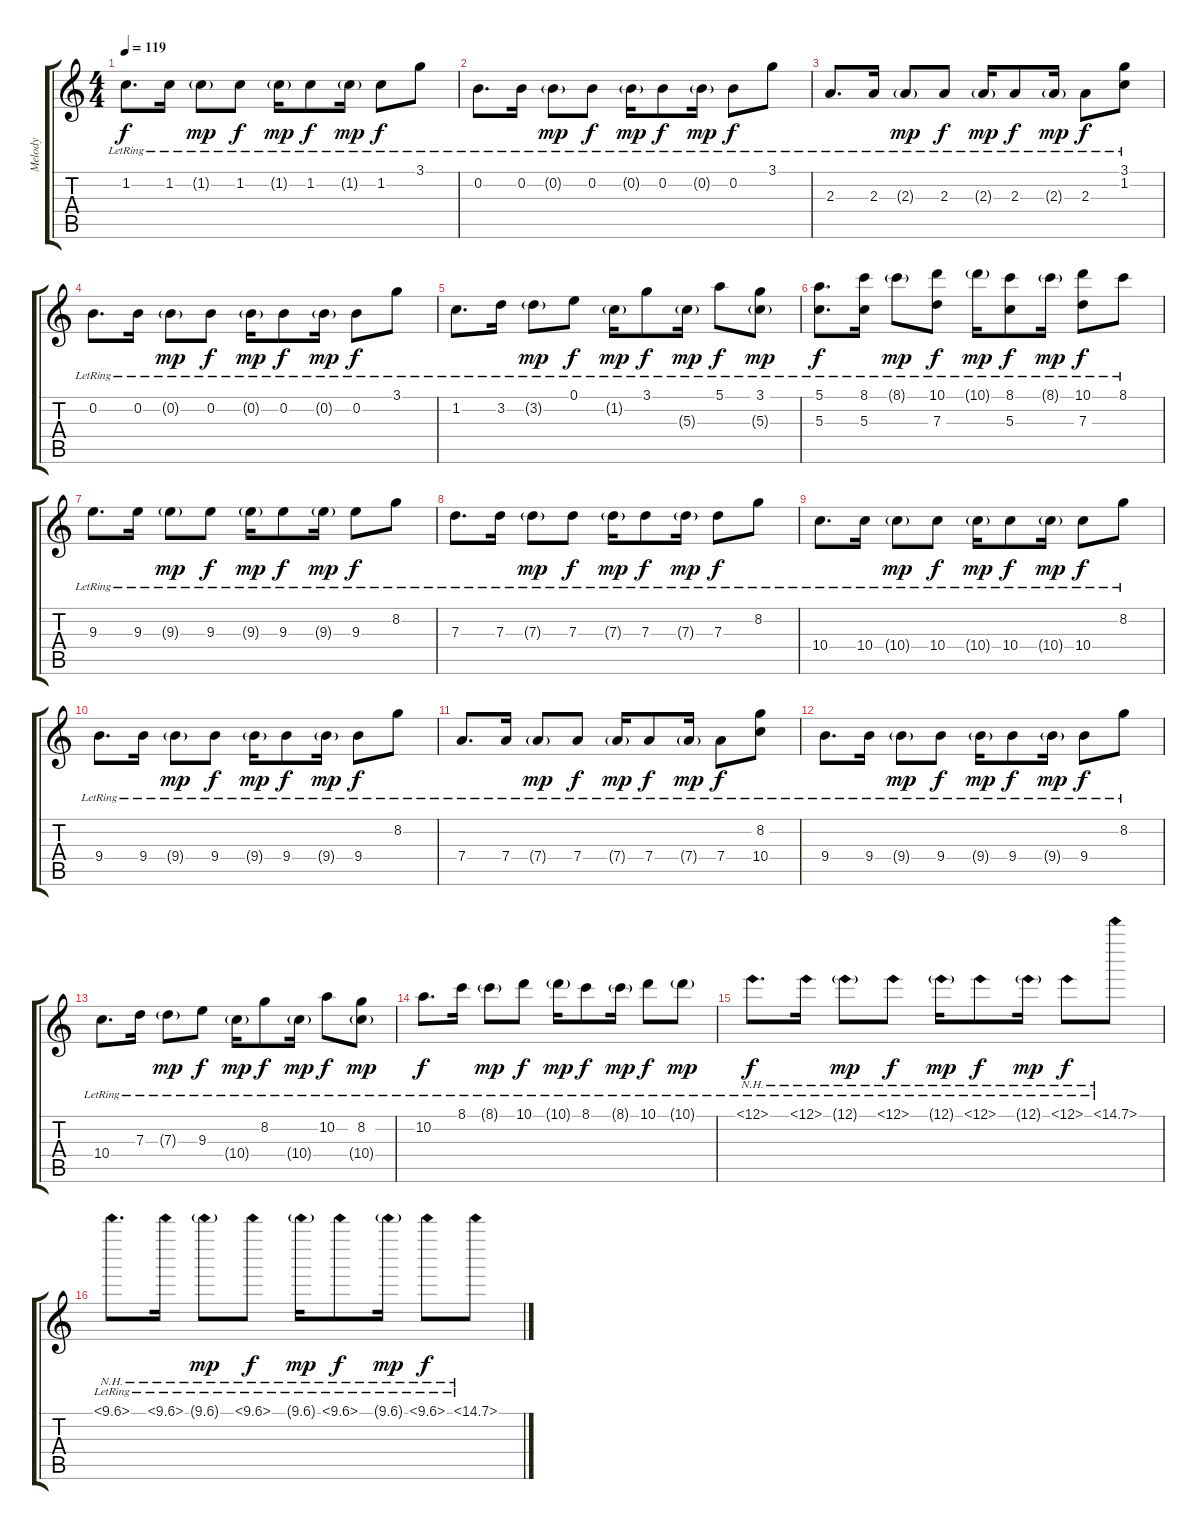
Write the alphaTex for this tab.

\track ("Melody" "Melody") {instrument acousticguitarnylon}
\staff {score tabs}
\tuning (E4 B3 G3 D3 A2 E2) {hide}
\ts (4 4)
\tempo 119
\clef g2
\ks c
1.2{lr}.8{d dy f} 1.2{lr}.16 1.2{g lr}.8{dy mp} 1.2{lr}.8{dy f} 1.2{g lr}.16{dy mp} 1.2{lr}.8{dy f} 1.2{g lr}.16{dy mp} 1.2{lr}.8{dy f} 3.1{lr}.8 |
0.2{lr}.8{d} 0.2{lr}.16 0.2{g lr}.8{dy mp} 0.2{lr}.8{dy f} 0.2{g lr}.16{dy mp} 0.2{lr}.8{dy f} 0.2{g lr}.16{dy mp} 0.2{lr}.8{dy f} 3.1{lr}.8 |
2.3{lr}.8{d} 2.3{lr}.16 2.3{g lr}.8{dy mp} 2.3{lr}.8{dy f} 2.3{g lr}.16{dy mp} 2.3{lr}.8{dy f} 2.3{g lr}.16{dy mp} 2.3{lr}.8{dy f} (3.1{lr} 1.2{lr}).8 |
0.2{lr}.8{d} 0.2{lr}.16 0.2{g lr}.8{dy mp} 0.2{lr}.8{dy f} 0.2{g lr}.16{dy mp} 0.2{lr}.8{dy f} 0.2{g lr}.16{dy mp} 0.2{lr}.8{dy f} 3.1{lr}.8 |
1.2{lr}.8{d} 3.2{lr}.16 3.2{g lr}.8{dy mp} 0.1{lr}.8{dy f} 1.2{g lr}.16{dy mp} 3.1{lr}.8{dy f} 5.3{g lr}.16{dy mp} 5.1{lr}.8{dy f} (3.1{lr} 5.3{g lr}).8{dy mp} |
(5.1{lr} 5.3{lr}).8{d dy f} (8.1{lr} 5.3{lr}).16 8.1{g lr}.8{dy mp} (10.1{lr} 7.3{lr}).8{dy f} 10.1{g lr}.16{dy mp} (8.1{lr} 5.3{lr}).8{dy f} 8.1{g lr}.16{dy mp} (10.1{lr} 7.3{lr}).8{dy f} 8.1{lr}.8 |
9.3{lr}.8{d} 9.3{lr}.16 9.3{g lr}.8{dy mp} 9.3{lr}.8{dy f} 9.3{g lr}.16{dy mp} 9.3{lr}.8{dy f} 9.3{g lr}.16{dy mp} 9.3{lr}.8{dy f} 8.2{lr}.8 |
7.3{lr}.8{d} 7.3{lr}.16 7.3{g lr}.8{dy mp} 7.3{lr}.8{dy f} 7.3{g lr}.16{dy mp} 7.3{lr}.8{dy f} 7.3{g lr}.16{dy mp} 7.3{lr}.8{dy f} 8.2{lr}.8 |
10.4{lr}.8{d} 10.4{lr}.16 10.4{g lr}.8{dy mp} 10.4{lr}.8{dy f} 10.4{g lr}.16{dy mp} 10.4{lr}.8{dy f} 10.4{g lr}.16{dy mp} 10.4{lr}.8{dy f} 8.2{lr}.8 |
9.4{lr}.8{d} 9.4{lr}.16 9.4{g lr}.8{dy mp} 9.4{lr}.8{dy f} 9.4{g lr}.16{dy mp} 9.4{lr}.8{dy f} 9.4{g lr}.16{dy mp} 9.4{lr}.8{dy f} 8.2{lr}.8 |
7.4{lr}.8{d} 7.4{lr}.16 7.4{g lr}.8{dy mp} 7.4{lr}.8{dy f} 7.4{g lr}.16{dy mp} 7.4{lr}.8{dy f} 7.4{g lr}.16{dy mp} 7.4{lr}.8{dy f} (8.2{lr} 10.4{lr}).8 |
9.4{lr}.8{d} 9.4{lr}.16 9.4{g lr}.8{dy mp} 9.4{lr}.8{dy f} 9.4{g lr}.16{dy mp} 9.4{lr}.8{dy f} 9.4{g lr}.16{dy mp} 9.4{lr}.8{dy f} 8.2{lr}.8 |
10.4{lr}.8{d} 7.3{lr}.16 7.3{g lr}.8{dy mp} 9.3{lr}.8{dy f} 10.4{g lr}.16{dy mp} 8.2{lr}.8{dy f} 10.4{g lr}.16{dy mp} 10.2{lr}.8{dy f} (8.2{lr} 10.4{g lr}).8{dy mp} |
10.2{lr}.8{d dy f} 8.1{lr}.16 8.1{g lr}.8{dy mp} 10.1{lr}.8{dy f} 10.1{g lr}.16{dy mp} 8.1{lr}.8{dy f} 8.1{g lr}.16{dy mp} 10.1{lr}.8{dy f} 10.1{g lr}.8{dy mp} |
12.1{nh lr}.8{d dy f volume 10} 12.1{nh lr}.16 12.1{nh g lr}.8{dy mp} 12.1{nh lr}.8{dy f} 12.1{nh g lr}.16{dy mp} 12.1{nh lr}.8{dy f} 12.1{nh g lr}.16{dy mp} 12.1{nh lr}.8{dy f} 15.1{nh lr}.8 |
10.1{nh lr}.8{d} 10.1{nh lr}.16 10.1{nh g lr}.8{dy mp} 10.1{nh lr}.8{dy f} 10.1{nh g lr}.16{dy mp} 10.1{nh lr}.8{dy f} 10.1{nh g lr}.16{dy mp} 10.1{nh lr}.8{dy f} 15.1{nh lr}.8
